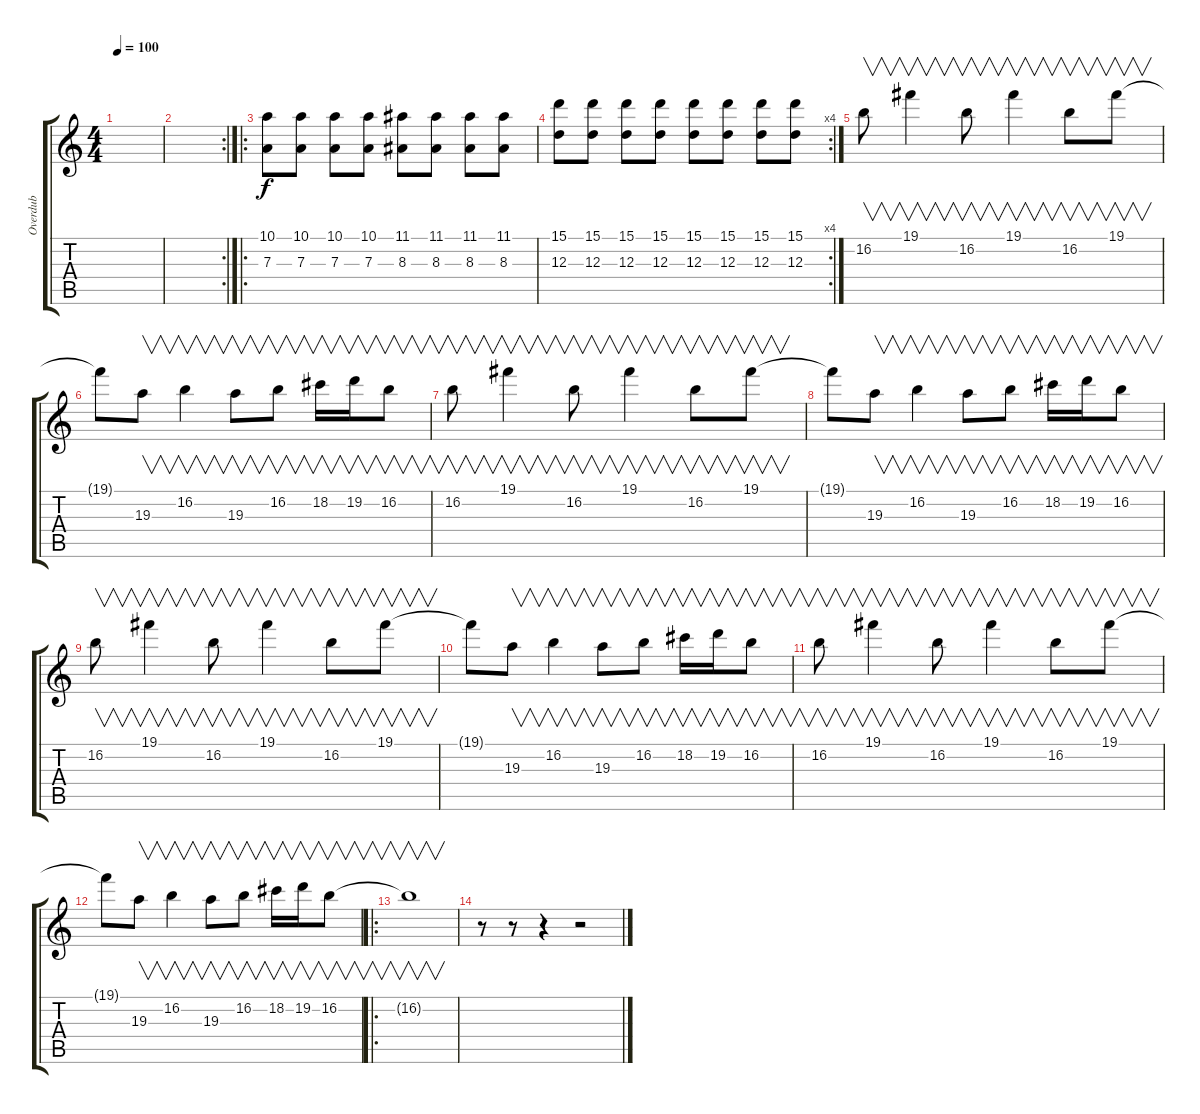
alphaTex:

\track ("Overdub" "Overdub") {instrument distortionguitar}
\staff {score tabs}
\tuning (B3 G3 D3 A2 E2 B1) {hide}
\ts (4 4)
\tempo 100
\clef g2
\ks c
|
\rc 2
|
\ro
(10.1 7.3).8 (10.1 7.3).8 (10.1 7.3).8 (10.1 7.3).8 (11.1 8.3).8 (11.1 8.3).8 (11.1 8.3).8 (11.1 8.3).8 |
\rc 4
(15.1 12.3).8 (15.1 12.3).8 (15.1 12.3).8 (15.1 12.3).8 (15.1 12.3).8 (15.1 12.3).8 (15.1 12.3).8 (15.1 12.3).8 |
16.2.8{v} 19.1.4{v} 16.2.8{v} 19.1.4{v} 16.2.8{v} 19.1.8{v} |
19.1{t}.8 19.3.8{v} 16.2.4{v} 19.3.8{v} 16.2.8{v} 18.2.16{v} 19.2.16{v} 16.2.8{v} |
16.2.8{v} 19.1.4{v} 16.2.8{v} 19.1.4{v} 16.2.8{v} 19.1.8{v} |
19.1{t}.8 19.3.8{v} 16.2.4{v} 19.3.8{v} 16.2.8{v} 18.2.16{v} 19.2.16{v} 16.2.8{v} |
16.2.8{v} 19.1.4{v} 16.2.8{v} 19.1.4{v} 16.2.8{v} 19.1.8{v} |
19.1{t}.8 19.3.8{v} 16.2.4{v} 19.3.8{v} 16.2.8{v} 18.2.16{v} 19.2.16{v} 16.2.8{v} |
16.2.8{v} 19.1.4{v} 16.2.8{v} 19.1.4{v} 16.2.8{v} 19.1.8{v} |
19.1{t}.8 19.3.8{v} 16.2.4{v} 19.3.8{v} 16.2.8{v} 18.2.16{v} 19.2.16{v} 16.2.8{v} |
\ro
16.2{t}.1{v} |
r.8 r.8 r.4 r.2
